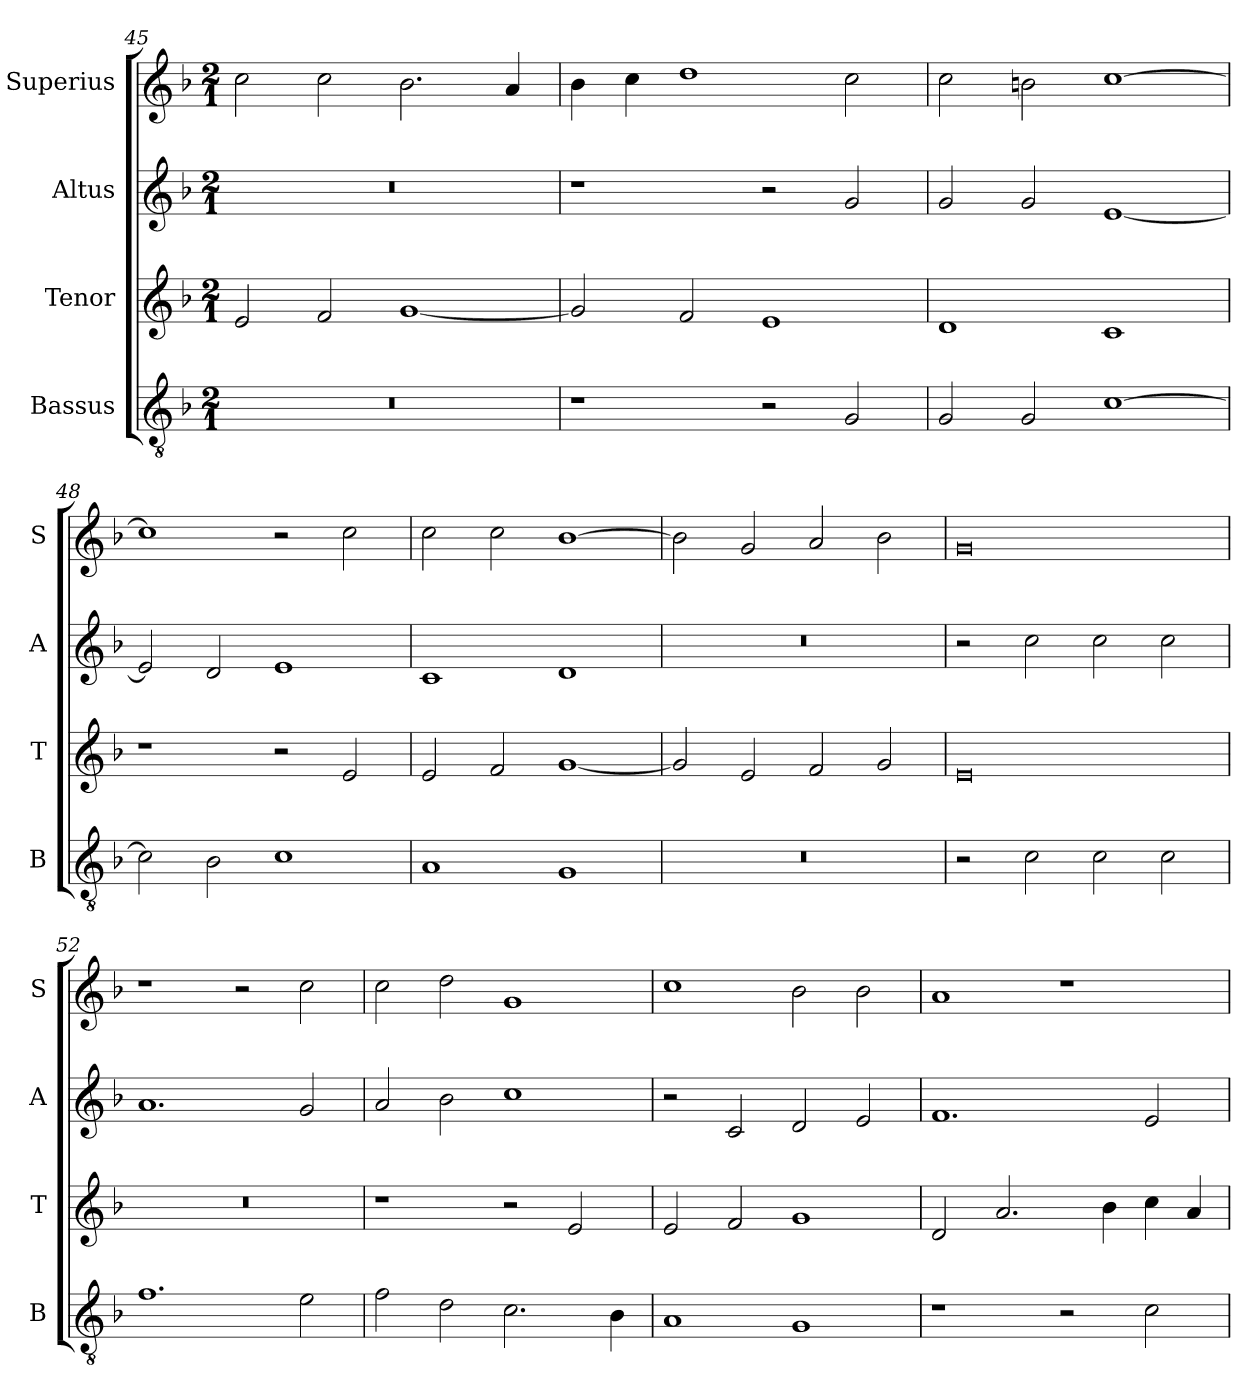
**kern	**kern	**kern	**kern
*part4	*part3	*part2	*part1
*staff4	*staff3	*staff2	*staff1
*I"Bassus	*I"Tenor	*I"Altus	*I"Superius
*I'B	*I'T	*I'A	*I'S
*clefGv2	*clefG2	*clefG2	*clefG2
*k[b-]	*k[b-]	*k[b-]	*k[b-]
*F:	*F:	*F:	*F:
*M2/1	*M2/1	*M2/1	*M2/1
=45	=45	=45	=45
0r	2e	0r	2cc
.	2f	.	2cc
.	[1g	.	2.b-
.	.	.	4a
=46	=46	=46	=46
1r	2g]	1r	4b-
.	.	.	4cc
.	2f	.	1dd
2r	1e	2r	.
2G	.	2g	2cc
=47	=47	=47	=47
2G	1d	2g	2cc
2G	.	2g	2bn
[1c	1c	[1e	[1cc
=48	=48	=48	=48
2c]	1r	2e]	1cc]
2B-	.	2d	.
1c	2r	1e	2r
.	2e	.	2cc
=49	=49	=49	=49
1A	2e	1c	2cc
.	2f	.	2cc
1G	[1g	1d	[1b-
=50	=50	=50	=50
0r	2g]	0r	2b-]
.	2e	.	2g
.	2f	.	2a
.	2g	.	2b-
=51	=51	=51	=51
2r	0e	2r	0g
2c	.	2cc	.
2c	.	2cc	.
2c	.	2cc	.
=52	=52	=52	=52
1.f	0r	1.a	1r
.	.	.	2r
2e	.	2g	2cc
=53	=53	=53	=53
2f	1r	2a	2cc
2d	.	2b-	2dd
2.c	2r	1cc	1g
.	2e	.	.
4B-	.	.	.
=54	=54	=54	=54
1A	2e	2r	1cc
.	2f	2c	.
1G	1g	2d	2b-
.	.	2e	2b-
=55	=55	=55	=55
1r	2d	1.f	1a
.	2.a	.	.
2r	.	.	1r
.	4b-	.	.
2c	4cc	2e	.
.	4a	.	.
=	=	=	=
*-	*-	*-	*-
